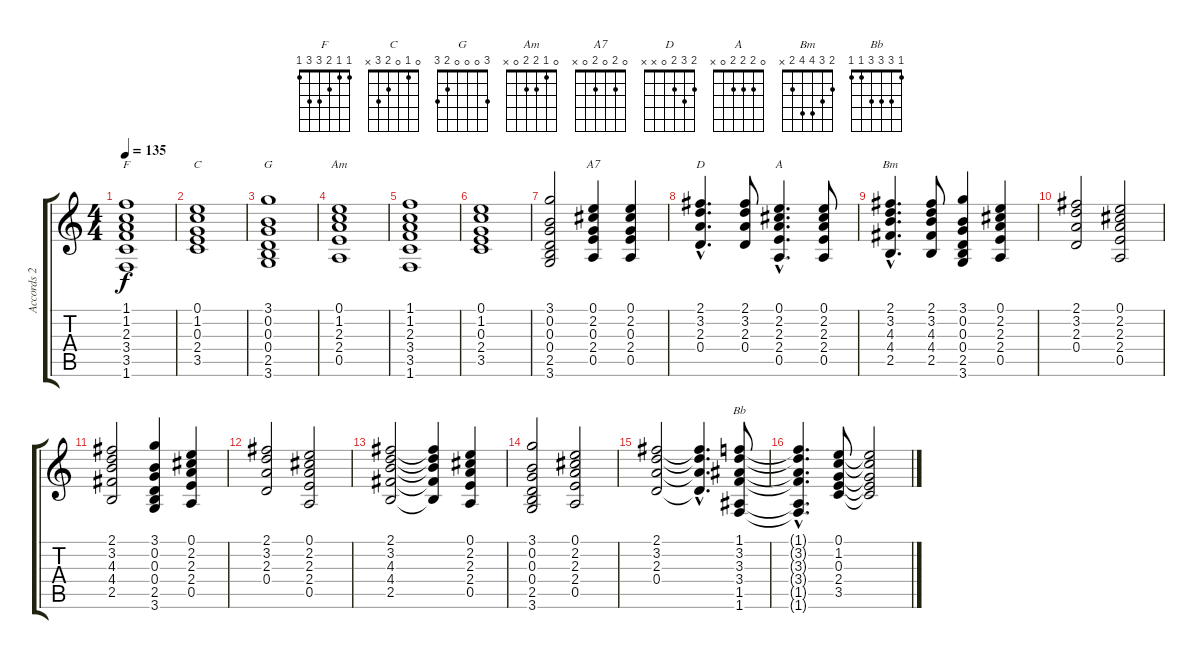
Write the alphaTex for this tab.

\track ("Accords 2" "Accords 2") {instrument overdrivenguitar}
\staff {score tabs}
\tuning (E4 B3 G3 D3 A2 E2) {hide}
\chord ("F" 1 1 2 3 3 1)
\chord ("C" 0 1 0 2 3 x)
\chord ("G" 3 0 0 0 2 3)
\chord ("Am" 0 1 2 2 0 x)
\chord ("A7" 0 2 0 2 0 x)
\chord ("D" 2 3 2 0 x x)
\chord ("A" 0 2 2 2 0 x)
\chord ("Bm" 2 3 4 4 2 x)
\chord ("Bb" 1 3 3 3 1 1)
\ts (4 4)
\tempo 135
\clef g2
\ks c
(1.1 1.2 2.3 3.4 3.5 1.6).1{ch "F" dy f} |
(0.1 1.2 0.3 2.4 3.5).1{ch "C"} |
(3.1 0.2 0.3 0.4 2.5 3.6).1{ch "G"} |
(0.1 1.2 2.3 2.4 0.5).1{ch "Am"} |
(1.1 1.2 2.3 3.4 3.5 1.6).1 |
(0.1 1.2 0.3 2.4 3.5).1 |
(3.1 0.2 0.3 0.4 2.5 3.6).2 (0.1 2.2 0.3 2.4 0.5).4{ch "A7"} (0.1 2.2 0.3 2.4 0.5).4 |
(2.1{hac} 3.2{hac} 2.3{hac} 0.4{hac}).4{d ch "D"} (2.1 3.2 2.3 0.4).8 (0.1{hac} 2.2{hac} 2.3{hac} 2.4{hac} 0.5{hac}).4{d ch "A"} (0.1 2.2 2.3 2.4 0.5).8 |
(2.1{hac} 3.2{hac} 4.3{hac} 4.4{hac} 2.5{hac}).4{d ch "Bm"} (2.1 3.2 4.3 4.4 2.5).8 (3.1 0.2 0.3 0.4 2.5 3.6).4 (0.1 2.2 2.3 2.4 0.5).4 |
(2.1 3.2 2.3 0.4).2 (0.1 2.2 2.3 2.4 0.5).2 |
(2.1 3.2 4.3 4.4 2.5).2 (3.1 0.2 0.3 0.4 2.5 3.6).4 (0.1 2.2 2.3 2.4 0.5).4 |
(2.1 3.2 2.3 0.4).2 (0.1 2.2 2.3 2.4 0.5).2 |
(2.1 3.2 4.3 4.4 2.5).2 (2.1{t} 3.2{t} 4.3{t} 4.4{t} 2.5{t}).4 (0.1 2.2 2.3 2.4 0.5).4 |
(3.1 0.2 0.3 0.4 2.5 3.6).2 (0.1 2.2 2.3 2.4 0.5).2 |
(2.1 3.2 2.3 0.4).2 (2.1{hac t} 3.2{hac t} 2.3{hac t} 0.4{hac t}).4{d} (1.1 3.2 3.3 3.4 1.5 1.6).8{ch "Bb"} |
(1.1{hac t} 3.2{hac t} 3.3{hac t} 3.4{hac t} 1.5{hac t} 1.6{hac t}).4{d} (0.1 1.2 0.3 2.4 3.5).8 (0.1{t} 1.2{t} 0.3{t} 2.4{t} 3.5{t}).2
